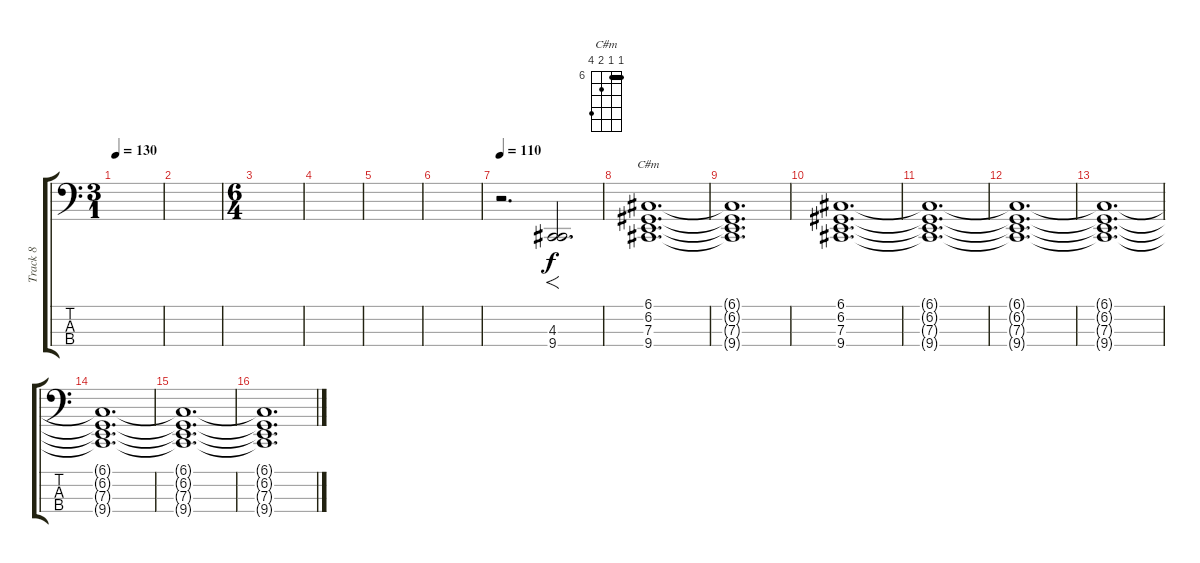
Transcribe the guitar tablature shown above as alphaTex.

\track ("Track 8" "Track 8") {instrument pad4choir}
\staff {score tabs}
\tuning (G2 D2 A1 E1) {hide}
\chord ("C#m" 6 6 7 9) {firstfret 6 barre 6}
\ts (3 1)
\tempo 130
\clef f4
\ks c
|
|
\ts (6 4)
|
|
|
|
\tempo 110
r.2{d} (4.3 9.4).2{f d} |
(6.1 6.2 7.3 9.4).1{d ch "C#m" volume 8} |
(6.1{t} 6.2{t} 7.3{t} 9.4{t}).1{d} |
(6.1 6.2 7.3 9.4).1{d} |
(6.1{t} 6.2{t} 7.3{t} 9.4{t}).1{d} |
(6.1{t} 6.2{t} 7.3{t} 9.4{t}).1{d} |
(6.1{t} 6.2{t} 7.3{t} 9.4{t}).1{d} |
(6.1{t} 6.2{t} 7.3{t} 9.4{t}).1{d} |
(6.1{t} 6.2{t} 7.3{t} 9.4{t}).1{d} |
(6.1{t} 6.2{t} 7.3{t} 9.4{t}).1{d}
